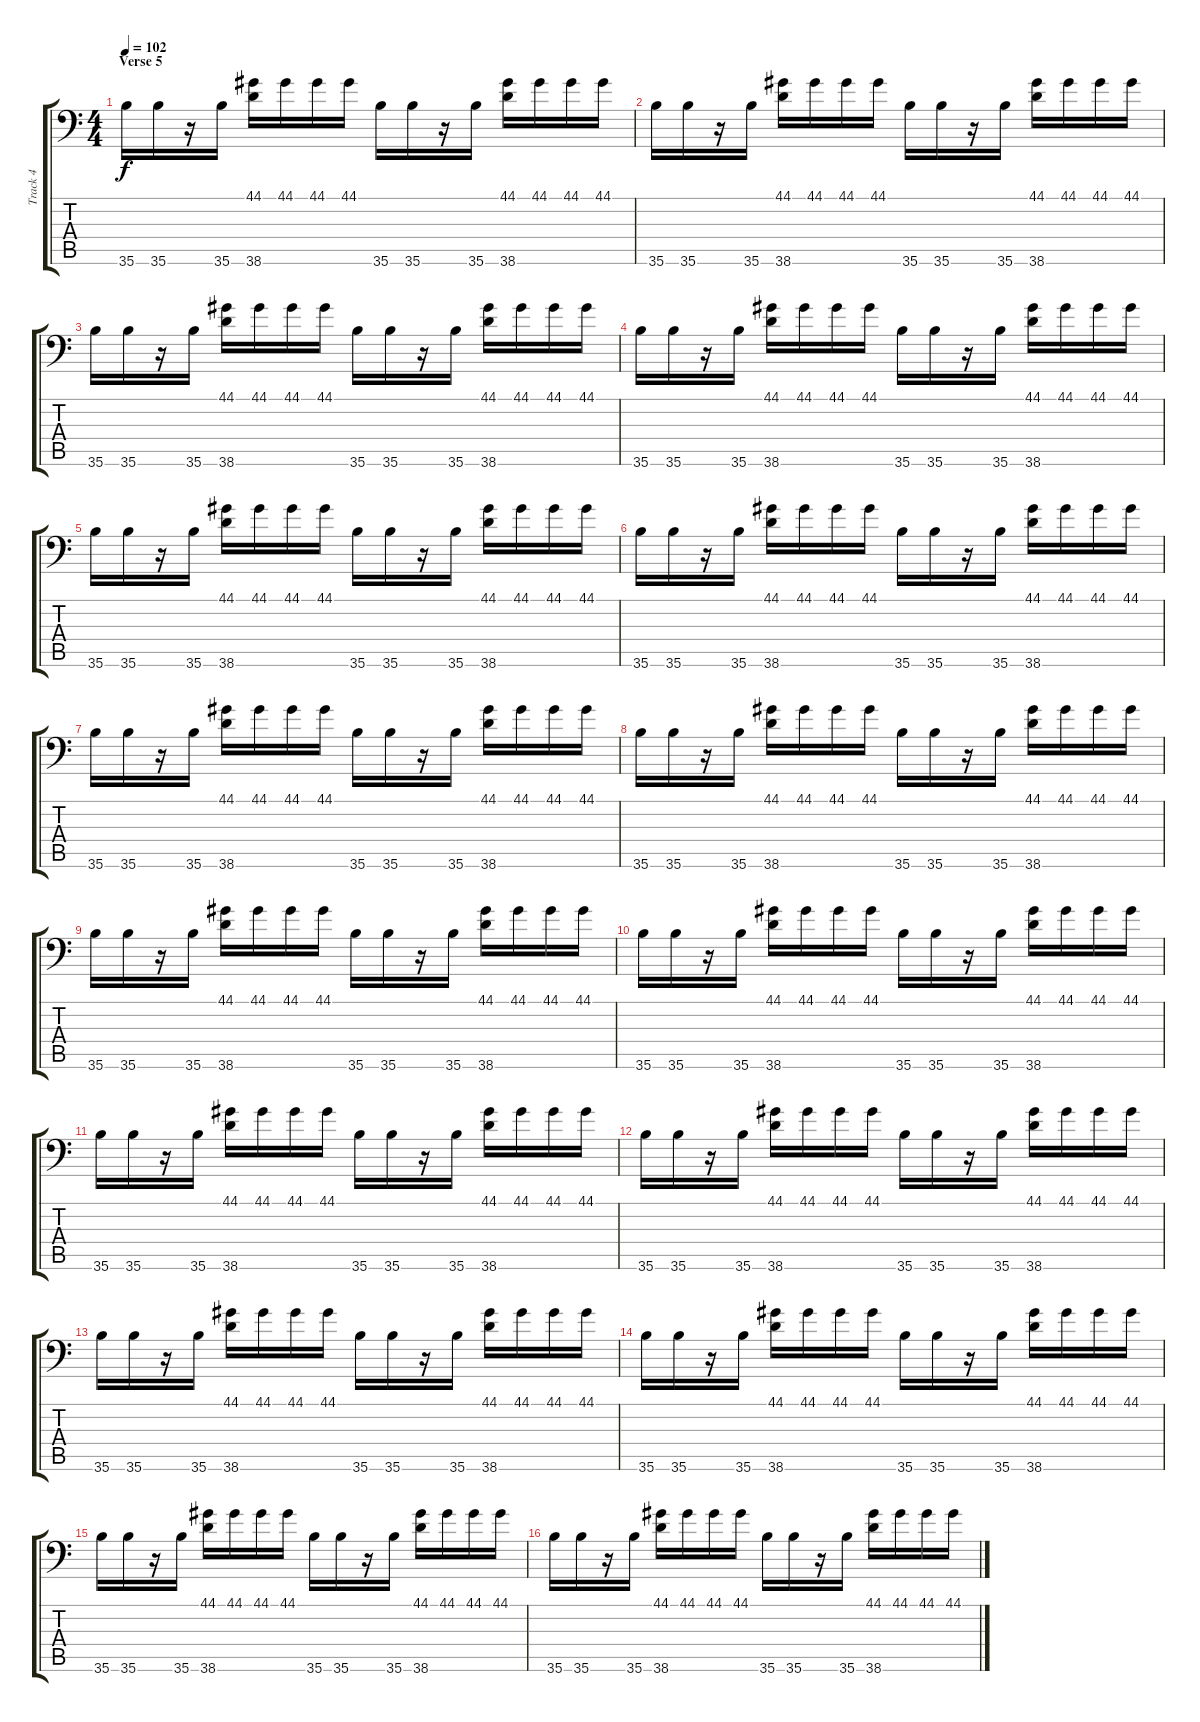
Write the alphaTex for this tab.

\track ("Track 4" "Track 4") {instrument acousticgrandpiano}
\staff {score tabs}
\tuning (C-1 C-1 C-1 C-1 C-1 C-1) {hide}
\ts (4 4)
\section ("" "Verse 5")
\tempo 102
\clef f4
\ks c
35.6.16{dy f} 35.6.16 r.16 35.6.16 (44.1 38.6).16 44.1.16 44.1.16 44.1.16 35.6.16 35.6.16 r.16 35.6.16 (44.1 38.6).16 44.1.16 44.1.16 44.1.16 |
35.6.16 35.6.16 r.16 35.6.16 (44.1 38.6).16 44.1.16 44.1.16 44.1.16 35.6.16 35.6.16 r.16 35.6.16 (44.1 38.6).16 44.1.16 44.1.16 44.1.16 |
35.6.16 35.6.16 r.16 35.6.16 (44.1 38.6).16 44.1.16 44.1.16 44.1.16 35.6.16 35.6.16 r.16 35.6.16 (44.1 38.6).16 44.1.16 44.1.16 44.1.16 |
35.6.16 35.6.16 r.16 35.6.16 (44.1 38.6).16 44.1.16 44.1.16 44.1.16 35.6.16 35.6.16 r.16 35.6.16 (44.1 38.6).16 44.1.16 44.1.16 44.1.16 |
35.6.16 35.6.16 r.16 35.6.16 (44.1 38.6).16 44.1.16 44.1.16 44.1.16 35.6.16 35.6.16 r.16 35.6.16 (44.1 38.6).16 44.1.16 44.1.16 44.1.16 |
35.6.16 35.6.16 r.16 35.6.16 (44.1 38.6).16 44.1.16 44.1.16 44.1.16 35.6.16 35.6.16 r.16 35.6.16 (44.1 38.6).16 44.1.16 44.1.16 44.1.16 |
35.6.16 35.6.16 r.16 35.6.16 (44.1 38.6).16 44.1.16 44.1.16 44.1.16 35.6.16 35.6.16 r.16 35.6.16 (44.1 38.6).16 44.1.16 44.1.16 44.1.16 |
35.6.16 35.6.16 r.16 35.6.16 (44.1 38.6).16 44.1.16 44.1.16 44.1.16 35.6.16 35.6.16 r.16 35.6.16 (44.1 38.6).16 44.1.16 44.1.16 44.1.16 |
35.6.16 35.6.16 r.16 35.6.16 (44.1 38.6).16 44.1.16 44.1.16 44.1.16 35.6.16 35.6.16 r.16 35.6.16 (44.1 38.6).16 44.1.16 44.1.16 44.1.16 |
35.6.16 35.6.16 r.16 35.6.16 (44.1 38.6).16 44.1.16 44.1.16 44.1.16 35.6.16 35.6.16 r.16 35.6.16 (44.1 38.6).16 44.1.16 44.1.16 44.1.16 |
35.6.16 35.6.16 r.16 35.6.16 (44.1 38.6).16 44.1.16 44.1.16 44.1.16 35.6.16 35.6.16 r.16 35.6.16 (44.1 38.6).16 44.1.16 44.1.16 44.1.16 |
35.6.16 35.6.16 r.16 35.6.16 (44.1 38.6).16 44.1.16 44.1.16 44.1.16 35.6.16 35.6.16 r.16 35.6.16 (44.1 38.6).16 44.1.16 44.1.16 44.1.16 |
35.6.16 35.6.16 r.16 35.6.16 (44.1 38.6).16 44.1.16 44.1.16 44.1.16 35.6.16 35.6.16 r.16 35.6.16 (44.1 38.6).16 44.1.16 44.1.16 44.1.16 |
35.6.16 35.6.16 r.16 35.6.16 (44.1 38.6).16 44.1.16 44.1.16 44.1.16 35.6.16 35.6.16 r.16 35.6.16 (44.1 38.6).16 44.1.16 44.1.16 44.1.16 |
35.6.16 35.6.16 r.16 35.6.16 (44.1 38.6).16 44.1.16 44.1.16 44.1.16 35.6.16 35.6.16 r.16 35.6.16 (44.1 38.6).16 44.1.16 44.1.16 44.1.16 |
35.6.16 35.6.16 r.16 35.6.16 (44.1 38.6).16 44.1.16 44.1.16 44.1.16 35.6.16 35.6.16 r.16 35.6.16 (44.1 38.6).16 44.1.16 44.1.16 44.1.16
